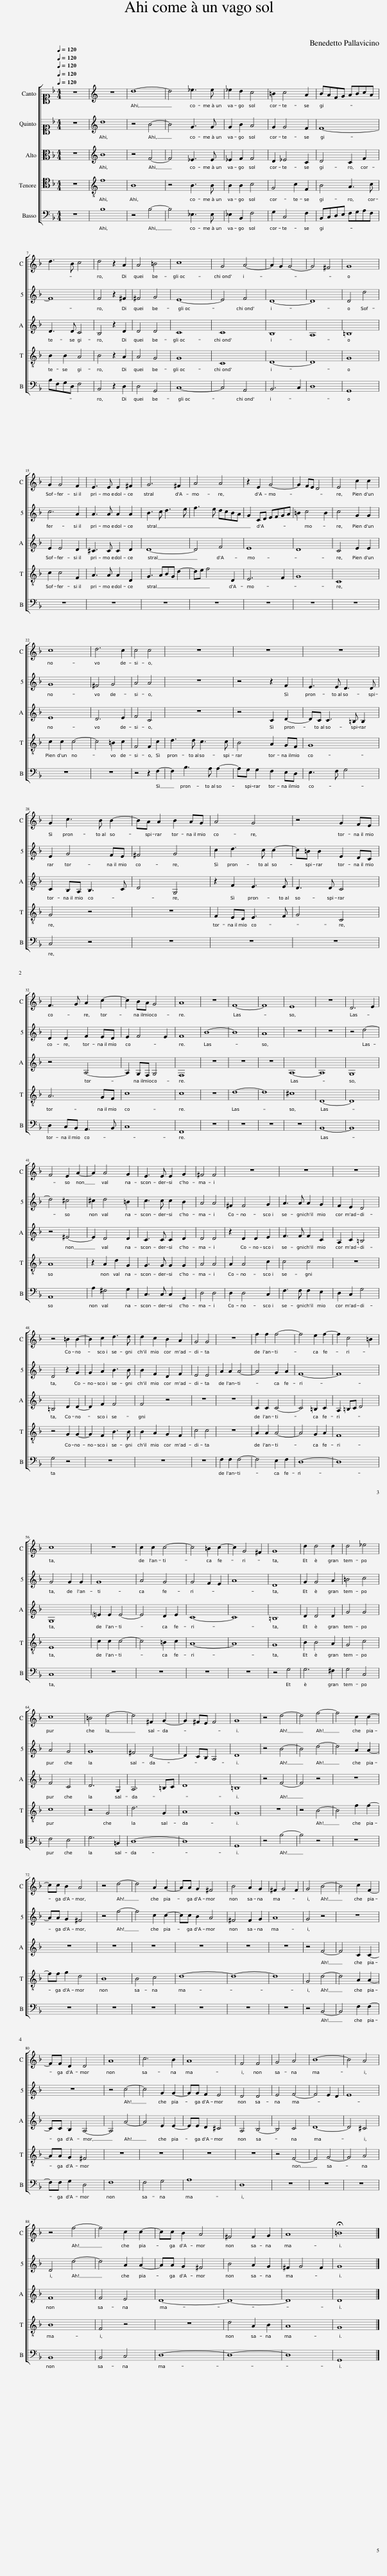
X:1
%%score [ 1 2 3 4 5 ]
L:1/8
Q:1/4=120
M:4/4
I:linebreak $
K:F
V:1 alto1
V:2 alto1
V:3 alto
V:4 tenor
V:5 bass
V:1
 z8 | z8 | d8- | d4 _e3 e | _e2 d2 c4 | %5
 =B2 c4 A2 | BAFG ABcA |$ d3 B c4 | d4 z2 A2 | A4 =B4 | %10
 c8 | G4 A4- | A2 G2 G4- | G4 ^F4 | G8 |$ %15
 G2 G4 F2 | E3 E E2 ^F2 | G6 ^F2 | A4 A4 | z2 E2 G4- | %20
 G2 FE D4 | E4 c2 c2 |$ c8 | d6 c2 | c4 c4 | %25
 z8 | z8 | z8 |$ G2 c3 B B2- | BA A2 B2 AG | %30
 A4 G4 | z4 G2 FE |$ F3 G A2 c2- | c2 BA G4 | A8 | %35
 z8 | F8- | F8 | E8 | z8 | %40
 D6 E2 |$ F4 E2 A2- | A2 A4 G2 | E3 E E2 G2 | ^F4 F4 | %45
 z8 | z8 | z8 |$ z4 =B2 B2- | B2 c2 d3 d | %50
 d2 c2 B2 A2 | G4 G4 | z8 | f2 f2 f4- | f4 e2 f2- | %55
 f2 c4 =B2 |$ c8 | z8 | c2 c2 c4- | c4 =B2 c2- | %60
 c2 G4 ^F2 | G8 | d2 d4 d2 | d4 _e4 |$ c8 | %65
 =B4 d4- | d4 ^F2 G2- | G2 ^FE F4 | G8 | z4 d4- | %70
 d4 f4- | f4 c2 c2- |$ cc B2 A4 | z4 d4- | d4 A2 A2- | %75
 AA G2 ^F4 | B4 A2 G2 | ^F2 G4 F2 | G4 B4- | B4 c2 F2- |$ %80
 FF D2 D4 | A8 | c6 B2 | A8 | F4 F4 | %85
 G4 A4 | B8- | B4 A4 |$ z4 f4- | f4 c2 c2- | %90
 cc B2 A4 | ^F4 F2 G2 | A8 | !fermata!=B8 |] %94
V:2
 z8 | d8 | z4 B4- | B4 G3 G | G2 B2 A4 | %5
 G2 G4 F2 | F8- |$ F8 | F4 z2 ^F2 | ^F4 G4 | %10
 E8- | E4 F4 | D8- | D8 | D4 d4 |$ %15
 c6 A2 | A3 A A2 A2 | B3 c d3 e | f3 e dcBA | G2 CD EFGA | %20
 =B2 c4 B2 | c4 G2 G2 |$ G8 | ^F4 G4 | A4 A4 | %25
 z8 | z4 z2 F2 | E3 E D3 D |$ E2 G4 FE | ^F4 G4 | %30
 c2 d3 c c2- | c=B B2 E2 DC |$ D2 D2 F2 ED | E2 F4 E2 | F8 | %35
 B8- | B8 | A8 | z8 | z8 | %40
 z4 d4- |$ d4 ^c4 | ^c2 d4 =B2 | c3 c c2 B2 | A4 A4 | %45
 ^F2 F4 G2 | A3 A A2 G2 | F2 E2 D4 |$ D4 z2 G2 | G2 A2 B3 B | %50
 B2 F2 D2 F2 | E4 E4 | A2 A2 A4- | A4 G2 A2 | F8- | %55
 F8 |$ G4 G2 G2 | G8 | A4 G4 | G4 F2 E2 | %60
 A8 | D8 | G2 G4 A2 | =B4 c4 |$ A4 G4 | %65
 G8 | ^F4 D4- | D2 CB, A,4 | D8 | z4 B4- | %70
 B4 d4- | d4 A2 A2- |$ AA G2 ^F4 | z4 f4- | f4 c2 c2- | %75
 cc B2 A4 | ^F4 F2 G2 | A8 | G4 z4 | z8 |$ %80
 z8 | z4 c4- | c4 G2 G2- | GG F2 E4 | D4 D4 | %85
 E4 F4- | F4 E2 D2 | E8 |$ D4 d4- | d4 A2 A2- | %90
 AA G2 ^F4 | B4 A2 G2 | ^F2 G4 F2 | G8 |] %94
V:3
 z8 | B8 | z4 F4- | F4 _E3 E | _E2 F2 F4 | %5
 D2 _E4 C2 | D4 C2 F2 |$ D3 D C4 | B,4 z2 D2 | D4 D4 | %10
 C8 | C8 | B,8 | A,8 | =B,8 |$ %15
 E2 E4 D2 | ^C3 C C2 D2 | D8- | D4 F4 | E8 | %20
 D8 | C4 E2 E2 |$ E8 | D6 E2 | F4 C4 | %25
 z8 | z4 C2 D2- | DC C3 =B, B,2 |$ C2 B,A, B,3 C | D4 G,4 | %30
 z2 F2 E3 E | D3 D C4 |$ z4 A,4- | A,2 G,F, G,4 | F,8 | %35
 z8 | z8 | z8 | A,8- | A,8 | %40
 G,8 |$ z4 ^E4- | E2 D4 D2 | C3 C C2 D2 | D4 D4 | %45
 z2 D2 D2 E2 | F3 F F2 C2 | A,2 C2 =B,4 |$ =B,4 D2 D2- | D2 F2 F4 | %50
 F4 z4 | z8 | z8 | C2 C2 C4- | C4 =B,2 C2 | %55
 A,2 =B,C D4 |$ G,8 | !courtesy!=E2 E2 E4- | E4 D2 E2 | C8- | %60
 C8 | =B,8 | D2 D4 D2 | G4 G4 |$ F4 C4 | %65
 D6 G,2 | A,6 =B,C | D8 | =B,8 | z4 F4- | %70
 F4 z4 | z8 |$ z8 | z8 | z8 | %75
 z8 | z8 | z8 | z4 F4- | F4 C2 C2- |$ %80
 CC B,2 A,4- | A,4 A4- | A4 E2 E2- | EE D2 ^C4 | A,4 B,4- | %85
 B,4 C4 | D8- | D4 ^C4 |$ F8 | F4 E4 | %90
 D8- | D8- | D8 | D8 |] %94
V:4
 z8 | F8 | B,8 | z4 B,3 B, | B,2 B,2 C4 | %5
 G,4 C2 F,2 | B,4 A,3 C |$ B,2 B,2 A,4 | B,4 z2 A,2 | A,4 G,4 | %10
 G,8 | C,8 | D,8- | D,8 | G,8 |$ %15
 C2 C4 F,2 | A,3 A, A,2 D,2 | G,3 A,B,G, D2- | DE F4 D,2 | E,6 F,2 | %20
 G,8 | C,8 |$ C2 C2 C4- | C4 =B,2 C2 | F,4 F,2 C2 | %25
 D3 D C3 C | B,4 A,2 G,F, | G,8 |$ G,4 z4 | z8 | %30
 F,2 E,D, E,3 F, | G,4 C,4 |$ A,6 G,F, | C8 | C8 | %35
 z8 | D8- | D8 | ^C8 | D,8- | %40
 D,8 |$ A,8 | z2 A,2 D2 G,2 | G,3 G, G,2 G,2 | A,4 A,4 | %45
 A,2 A,4 C2 | C4 C4 | z8 |$ z4 G,2 G,2- | G,2 F,2 B,3 B, | %50
 B,2 A,2 G,2 F,2 | C4 C4 | z8 | A,2 A,2 A,4- | A,4 G,2 A,2 | %55
 F,8 |$ E,8 | C2 C2 C4- | C4 =B,2 C2 | A,8- | %60
 A,8 | G,8 | B,2 B,4 A,2 | G,4 C4 |$ C8 | %65
 z4 G,4 | D6 G,2 | A,8 | G,8 | z8 | %70
 z4 B,4- | B,4 F2 F2- |$ FF G2 D4 | B,8 | B,4 C4 | %75
 D8- | D8- | D8 | G,4 D4- | D4 A,2 A,2- |$ %80
 A,A, G,2 ^F,4 | z8 | z8 | z8 | z8 | %85
 z4 F,4- | F,4 G,4- | G,4 A,4 |$ B,8 | F,4 z4 | %90
 z8 | D4 A,2 B,2 | A,8 | G,8 |] %94
V:5
 z8 | B,8 | z4 B,4- | B,4 _E,3 E, | _E,2 B,,2 F,4 | %5
 G,2 C,4 F,2 | B,,C,D,E, F,G,A,F, |$ B,F,G,D, F,4 | B,,4 z2 D,2 | D,4 G,,4 | %10
 C,8- | C,4 A,,4 | B,,6 C,2 | D,8 | G,,8 |$ %15
 z8 | z8 | z8 | z8 | z8 | %20
 z8 | z8 |$ z8 | z8 | z4 z2 F,2- | %25
 F,2 B,3 A, A,2- | A,G, G,2 F,2 E,D, | E,3 F, G,4 |$ C,4 z4 | z8 | %30
 z8 | z8 |$ D,2 C,B,, A,,3 B,, | C,8 | F,,8 | %35
 z8 | z8 | z8 | z8 | B,,8- | %40
 B,,8 |$ A,,8 | A,2 ^F,4 G,2 | C,3 C, C,2 G,,2 | D,4 D,4 | %45
 D,2 D,4 C,2 | F,3 F, F,2 E,2 | D,2 C,2 G,4 |$ G,4 z4 | z8 | %50
 z8 | z8 | F,2 F,2 F,4- | F,4 E,2 F,2 | D,8- | %55
 D,8 |$ C,8 | z8 | z8 | z8 | %60
 z8 | z4 G,4 | G,6 ^F,2 | G,4 C,4 |$ F,4 E,4 | %65
 G,6 =B,,2 | D,8- | D,8 | G,,8 | z4 B,4- | %70
 B,4 z4 | z8 |$ z8 | z8 | z8 | %75
 z8 | z8 | z8 | z4 B,,4- | B,,4 F,2 F,2- |$ %80
 F,F, G,2 D,4 | F,8 | F,4 G,4 | A,8 | D,8 | %85
 z8 | z8 | z8 |$ B,,8 | B,,4 C,4 | %90
 D,8- | D,8- | D,8 | G,,8 |] %94
